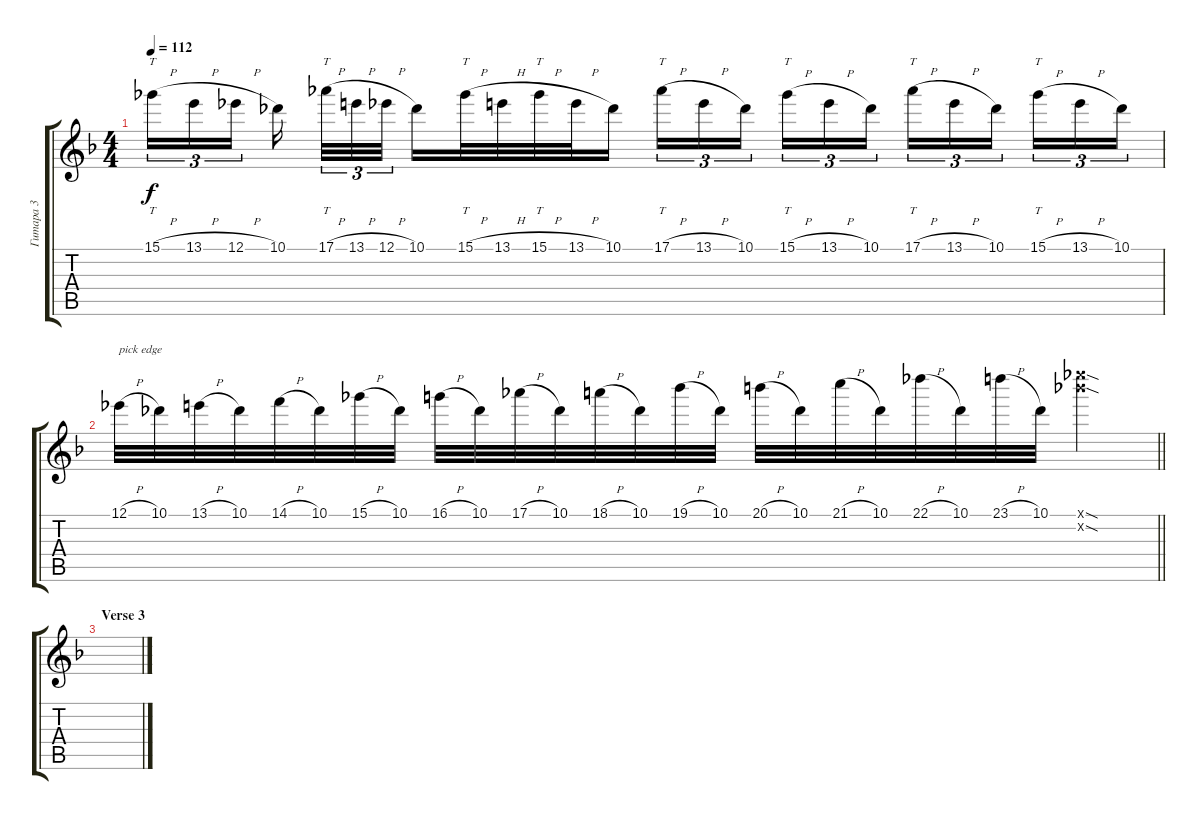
\track ("Гитара 3" "Гитара 3") {instrument distortionguitar}
\staff {score tabs}
\tuning (Eb4 Bb3 Gb3 Db3 Ab2 Db2) {hide}
\ts (4 4)
\tempo 112
\clef g2
\ks dminor
15.1{h}.16{tt tu (3 2) dy f} 13.1{h}.16{tu (3 2)} 12.1{h}.16{tu (3 2) beam splitsecondary} 10.1.16{beam splitsecondary} 17.1{h}.32{tt tu (3 2)} 13.1{h}.32{tu (3 2)} 12.1{h}.32{tu (3 2)} 10.1.16 15.1{h}.32{tt} 13.1{h}.32 15.1{h}.32{tt} 13.1{h}.32 10.1.16 17.1{h}.16{tt tu (3 2)} 13.1{h}.16{tu (3 2)} 10.1.16{tu (3 2) beam splitsecondary} 15.1{h}.16{tt tu (3 2)} 13.1{h}.16{tu (3 2)} 10.1.16{tu (3 2)} 17.1{h}.16{tt tu (3 2)} 13.1{h}.16{tu (3 2)} 10.1.16{tu (3 2) beam splitsecondary} 15.1{h}.16{tt tu (3 2)} 13.1{h}.16{tu (3 2)} 10.1.16{tu (3 2)} |
\barLineRight lightlight
12.1{h}.32{txt "pick edge"} 10.1.32 13.1{h}.32 10.1.32 14.1{h}.32 10.1.32 15.1{h}.32 10.1.32 16.1{h}.32 10.1.32 17.1{h}.32 10.1.32 18.1{h}.32 10.1.32 19.1{h}.32 10.1.32 20.1{h}.32 10.1.32 21.1{h}.32 10.1.32 22.1{h}.32 10.1.32 23.1{h}.32 10.1.32 (24.1{sod x} 24.2{sod x}).4 |
\section ("" "Verse 3")
